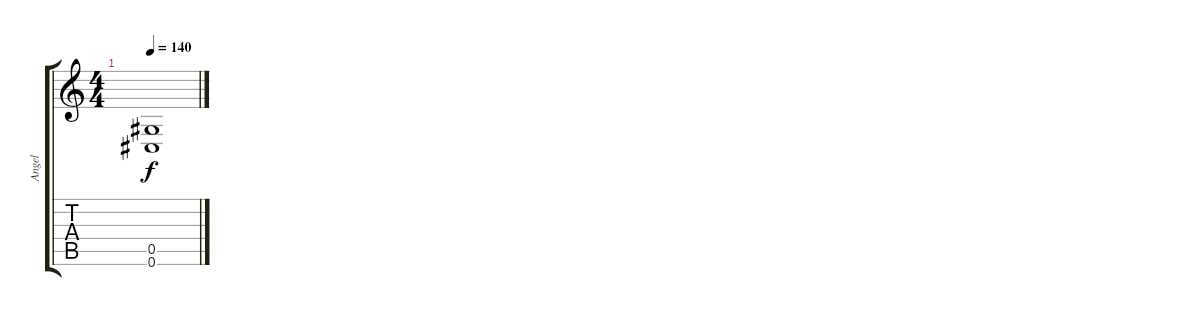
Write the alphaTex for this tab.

\track ("Angel" "Angel") {instrument distortionguitar}
\staff {score tabs}
\tuning (Eb4 Bb3 Gb3 Db3 Ab2 Db2) {hide}
\ts (4 4)
\tempo 140
\clef g2
\ks c
(0.5{t} 0.6{t}).1{dy f}
